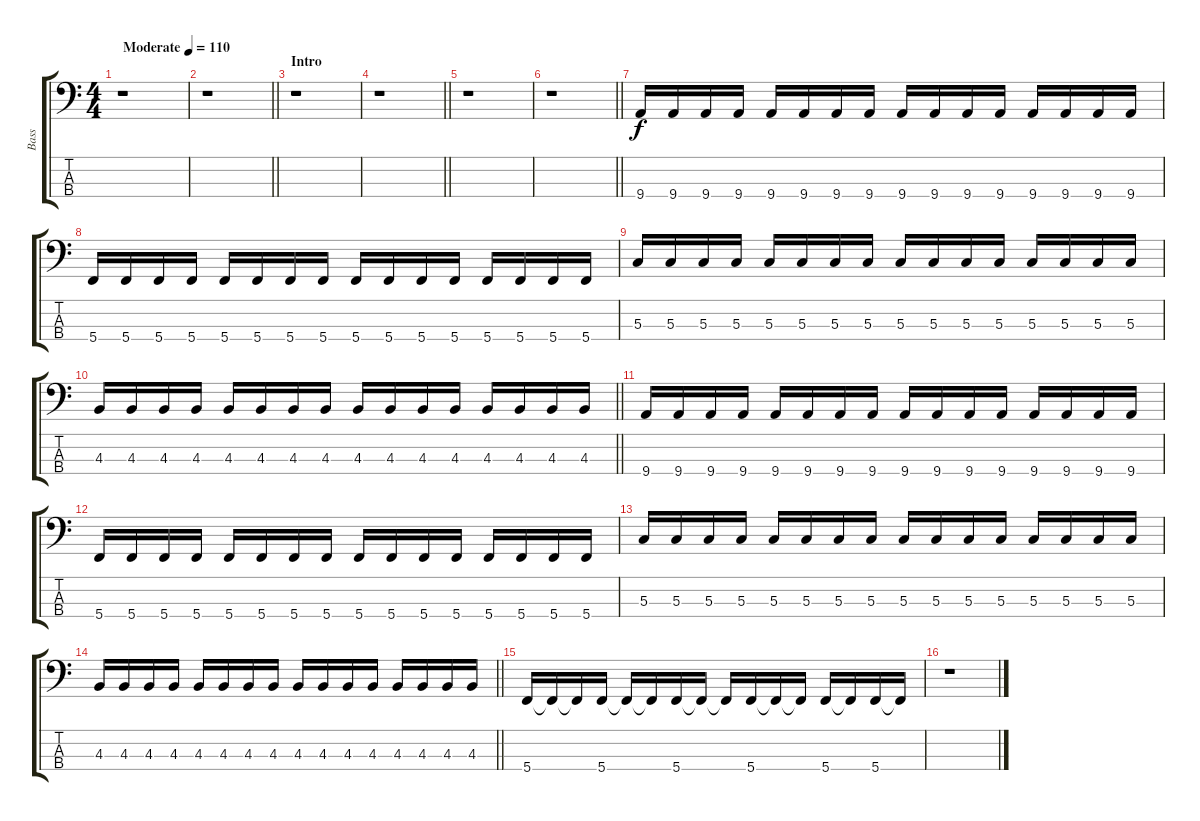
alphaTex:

\track ("Bass" "Bass") {instrument slapbass2}
\staff {score tabs}
\tuning (F2 C2 G1 C1) {hide}
\ts (4 4)
\tempo (110 "Moderate")
\clef f4
\ks c
r.1{dy f instrument slapbass2} |
\barLineRight lightlight
r.1 |
\section ("" "Intro")
r.1 |
\barLineRight lightlight
r.1 |
r.1 |
\barLineRight lightlight
r.1 |
9.4.16 9.4.16 9.4.16 9.4.16 9.4.16 9.4.16 9.4.16 9.4.16 9.4.16 9.4.16 9.4.16 9.4.16 9.4.16 9.4.16 9.4.16 9.4.16 |
5.4.16 5.4.16 5.4.16 5.4.16 5.4.16 5.4.16 5.4.16 5.4.16 5.4.16 5.4.16 5.4.16 5.4.16 5.4.16 5.4.16 5.4.16 5.4.16 |
5.3.16 5.3.16 5.3.16 5.3.16 5.3.16 5.3.16 5.3.16 5.3.16 5.3.16 5.3.16 5.3.16 5.3.16 5.3.16 5.3.16 5.3.16 5.3.16 |
\barLineRight lightlight
4.3.16 4.3.16 4.3.16 4.3.16 4.3.16 4.3.16 4.3.16 4.3.16 4.3.16 4.3.16 4.3.16 4.3.16 4.3.16 4.3.16 4.3.16 4.3.16 |
9.4.16 9.4.16 9.4.16 9.4.16 9.4.16 9.4.16 9.4.16 9.4.16 9.4.16 9.4.16 9.4.16 9.4.16 9.4.16 9.4.16 9.4.16 9.4.16 |
5.4.16 5.4.16 5.4.16 5.4.16 5.4.16 5.4.16 5.4.16 5.4.16 5.4.16 5.4.16 5.4.16 5.4.16 5.4.16 5.4.16 5.4.16 5.4.16 |
5.3.16 5.3.16 5.3.16 5.3.16 5.3.16 5.3.16 5.3.16 5.3.16 5.3.16 5.3.16 5.3.16 5.3.16 5.3.16 5.3.16 5.3.16 5.3.16 |
\barLineRight lightlight
4.3.16 4.3.16 4.3.16 4.3.16 4.3.16 4.3.16 4.3.16 4.3.16 4.3.16 4.3.16 4.3.16 4.3.16 4.3.16 4.3.16 4.3.16 4.3.16 |
5.4.16 5.4{t}.16 5.4{t}.16 5.4.16 5.4{t}.16 5.4{t}.16 5.4.16 5.4{t}.16 5.4{t}.16 5.4.16 5.4{t}.16 5.4{t}.16 5.4.16 5.4{t}.16 5.4.16 5.4{t}.16 |
r.1
